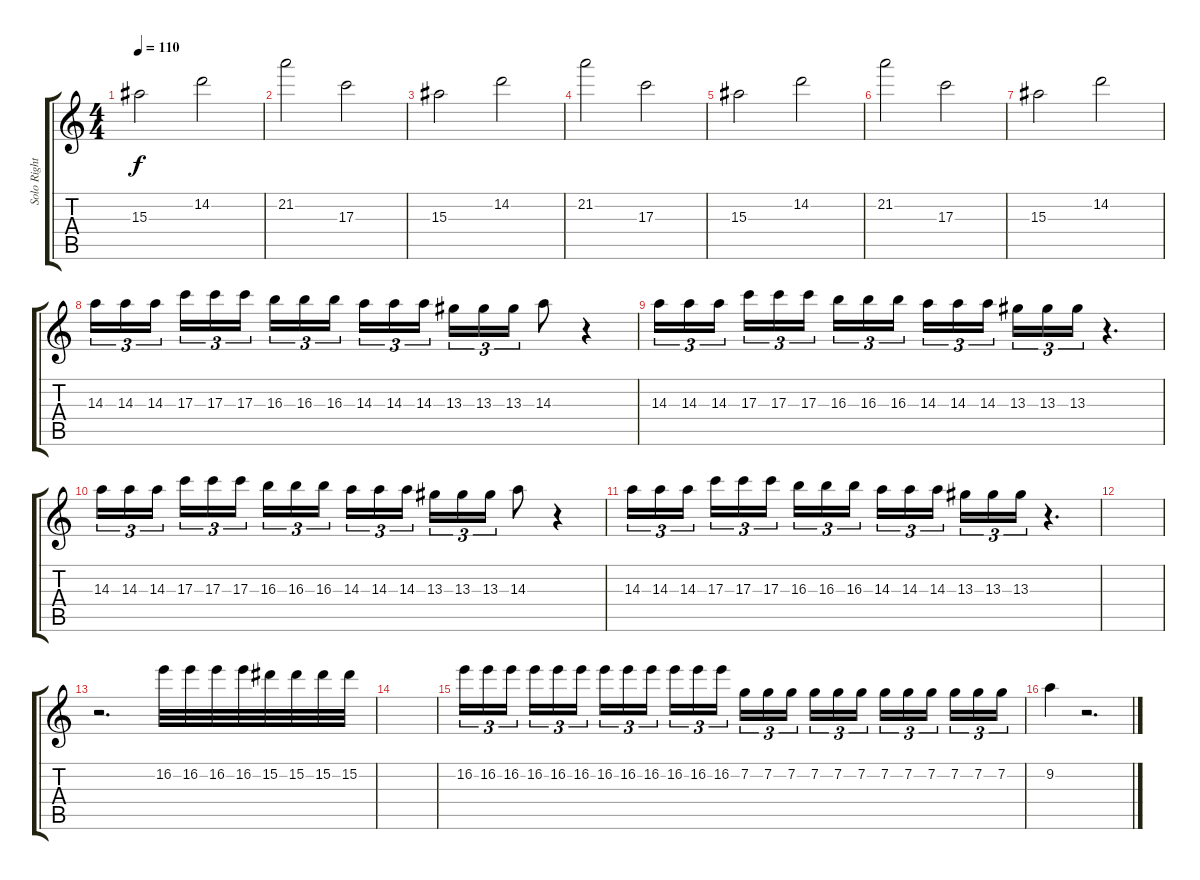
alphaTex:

\track ("Solo Right" "Solo Right") {instrument distortionguitar}
\staff {score tabs}
\tuning (F4 C4 G3 D3 A2 E2) {hide}
\ts (4 4)
\tempo 110
\clef g2
\ks c
15.3.2{dy f} 14.2.2 |
21.2.2 17.3.2 |
15.3.2 14.2.2 |
21.2.2 17.3.2 |
15.3.2 14.2.2 |
21.2.2 17.3.2 |
15.3.2 14.2.2 |
14.3.16{tu (3 2)} 14.3.16{tu (3 2)} 14.3.16{tu (3 2) beam splitsecondary} 17.3.16{tu (3 2)} 17.3.16{tu (3 2)} 17.3.16{tu (3 2)} 16.3.16{tu (3 2)} 16.3.16{tu (3 2)} 16.3.16{tu (3 2) beam splitsecondary} 14.3.16{tu (3 2)} 14.3.16{tu (3 2)} 14.3.16{tu (3 2)} 13.3.16{tu (3 2)} 13.3.16{tu (3 2)} 13.3.16{tu (3 2)} 14.3.8 r.4 |
14.3.16{tu (3 2)} 14.3.16{tu (3 2)} 14.3.16{tu (3 2) beam splitsecondary} 17.3.16{tu (3 2)} 17.3.16{tu (3 2)} 17.3.16{tu (3 2)} 16.3.16{tu (3 2)} 16.3.16{tu (3 2)} 16.3.16{tu (3 2) beam splitsecondary} 14.3.16{tu (3 2)} 14.3.16{tu (3 2)} 14.3.16{tu (3 2)} 13.3.16{tu (3 2)} 13.3.16{tu (3 2)} 13.3.16{tu (3 2)} r.4{d} |
14.3.16{tu (3 2)} 14.3.16{tu (3 2)} 14.3.16{tu (3 2) beam splitsecondary} 17.3.16{tu (3 2)} 17.3.16{tu (3 2)} 17.3.16{tu (3 2)} 16.3.16{tu (3 2)} 16.3.16{tu (3 2)} 16.3.16{tu (3 2) beam splitsecondary} 14.3.16{tu (3 2)} 14.3.16{tu (3 2)} 14.3.16{tu (3 2)} 13.3.16{tu (3 2)} 13.3.16{tu (3 2)} 13.3.16{tu (3 2)} 14.3.8 r.4 |
14.3.16{tu (3 2)} 14.3.16{tu (3 2)} 14.3.16{tu (3 2) beam splitsecondary} 17.3.16{tu (3 2)} 17.3.16{tu (3 2)} 17.3.16{tu (3 2)} 16.3.16{tu (3 2)} 16.3.16{tu (3 2)} 16.3.16{tu (3 2) beam splitsecondary} 14.3.16{tu (3 2)} 14.3.16{tu (3 2)} 14.3.16{tu (3 2)} 13.3.16{tu (3 2)} 13.3.16{tu (3 2)} 13.3.16{tu (3 2)} r.4{d} |
|
r.2{d} 16.2.32 16.2.32 16.2.32 16.2.32 15.2.32 15.2.32 15.2.32 15.2.32 |
|
16.2.16{tu (3 2)} 16.2.16{tu (3 2)} 16.2.16{tu (3 2) beam splitsecondary} 16.2.16{tu (3 2)} 16.2.16{tu (3 2)} 16.2.16{tu (3 2)} 16.2.16{tu (3 2)} 16.2.16{tu (3 2)} 16.2.16{tu (3 2) beam splitsecondary} 16.2.16{tu (3 2)} 16.2.16{tu (3 2)} 16.2.16{tu (3 2)} 7.2.16{tu (3 2)} 7.2.16{tu (3 2)} 7.2.16{tu (3 2) beam splitsecondary} 7.2.16{tu (3 2)} 7.2.16{tu (3 2)} 7.2.16{tu (3 2)} 7.2.16{tu (3 2)} 7.2.16{tu (3 2)} 7.2.16{tu (3 2) beam splitsecondary} 7.2.16{tu (3 2)} 7.2.16{tu (3 2)} 7.2.16{tu (3 2)} |
9.2.4 r.2{d}
